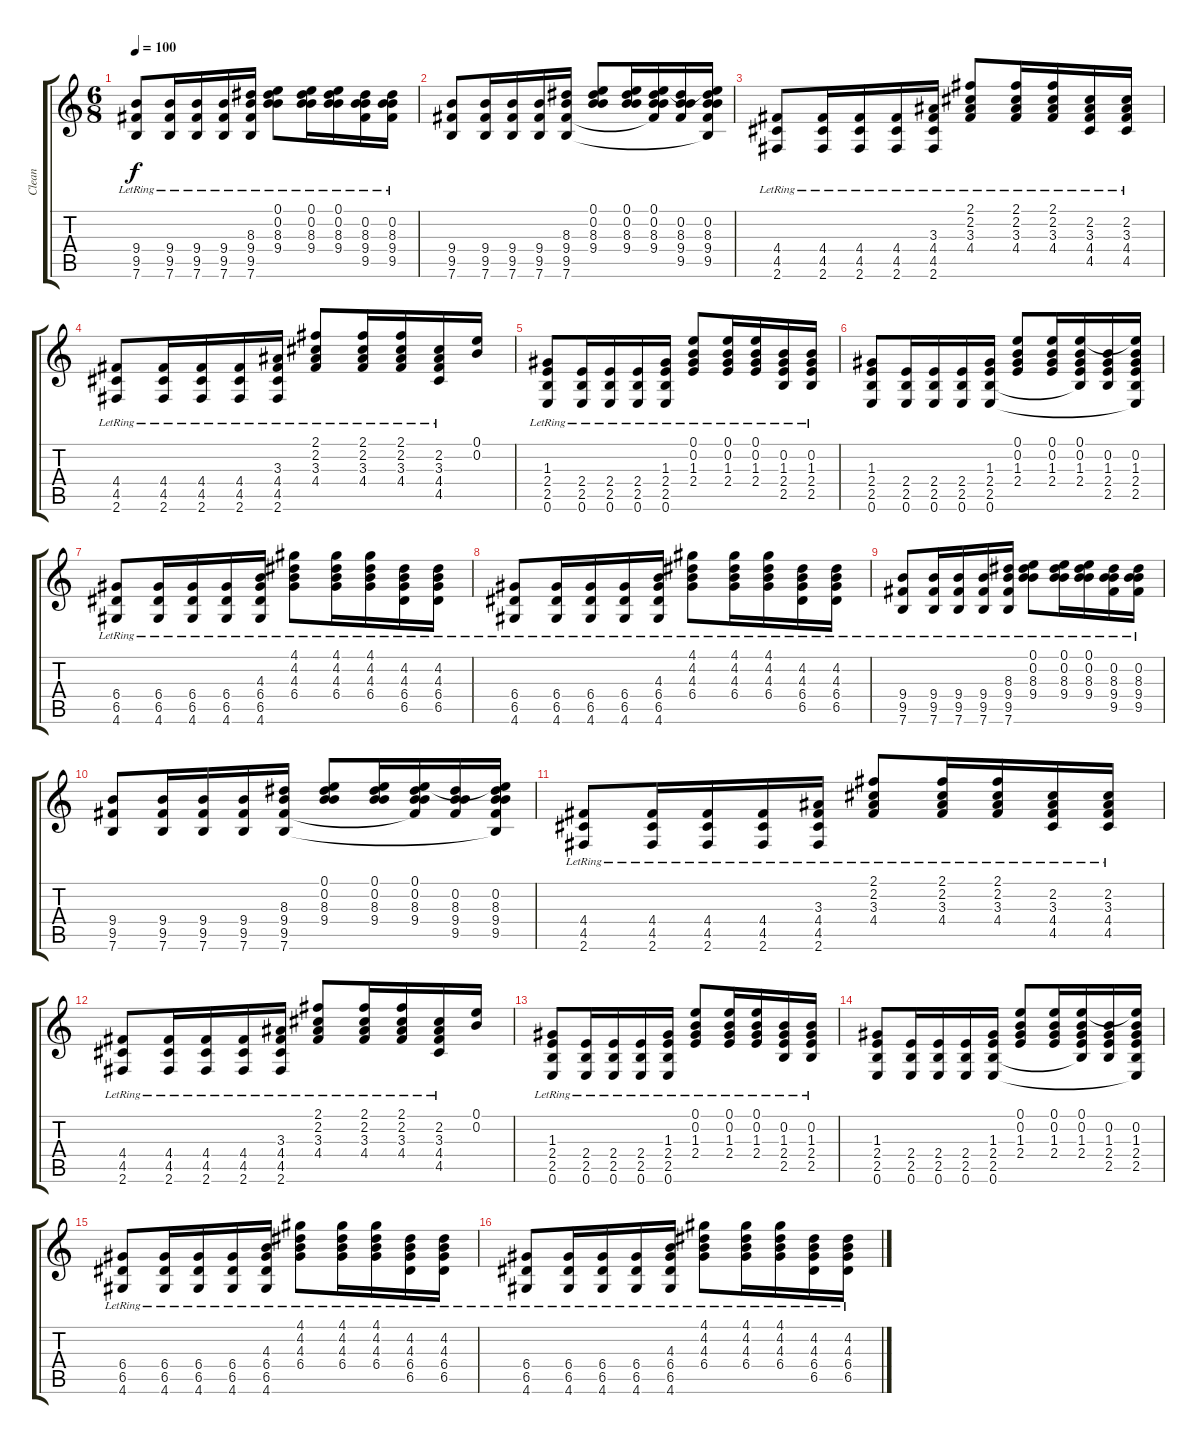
\track ("Clean" "Clean") {instrument acousticguitarsteel}
\staff {score tabs}
\tuning (E4 B3 G3 D3 A2 E2) {hide}
\ts (6 8)
\tempo 100
\clef g2
\ks c
(9.4{lr} 9.5{lr} 7.6{lr}).8{dy f} (9.4{lr} 9.5{lr} 7.6{lr}).16 (9.4{lr} 9.5{lr} 7.6{lr}).16 (9.4{lr} 9.5{lr} 7.6{lr}).16 (8.3{lr} 9.4{lr} 9.5{lr} 7.6{lr}).16 (0.1{lr} 0.2{lr} 8.3{lr} 9.4{lr}).8 (0.1{lr} 0.2{lr} 8.3{lr} 9.4{lr}).16 (0.1{lr} 0.2{lr} 8.3{lr} 9.4{lr}).16 (0.2{lr} 8.3{lr} 9.4{lr} 9.5{lr}).16 (0.2{lr} 8.3{lr} 9.4{lr} 9.5{lr}).16 |
(9.4 9.5 7.6).8 (9.4 9.5 7.6).16 (9.4 9.5 7.6).16 (9.4 9.5 7.6).16 (8.3 9.4 9.5 7.6).16 (0.1 0.2 8.3 9.4).8 (0.1 0.2 8.3 9.4).16 (0.1 0.2 8.3 9.4 9.5{t}).16 (0.2 8.3 9.4 9.5).16 (0.1{t} 0.2 8.3 9.4 9.5 7.6{t}).16 |
(4.4{lr} 4.5{lr} 2.6{lr}).8 (4.4{lr} 4.5{lr} 2.6{lr}).16 (4.4{lr} 4.5{lr} 2.6{lr}).16 (4.4{lr} 4.5{lr} 2.6{lr}).16 (3.3{lr} 4.4{lr} 4.5{lr} 2.6{lr}).16 (2.1{lr} 2.2{lr} 3.3{lr} 4.4{lr}).8 (2.1{lr} 2.2{lr} 3.3{lr} 4.4{lr}).16 (2.1{lr} 2.2{lr} 3.3{lr} 4.4{lr}).16 (2.2{lr} 3.3{lr} 4.4{lr} 4.5{lr}).16 (2.2{lr} 3.3{lr} 4.4{lr} 4.5{lr}).16 |
(4.4{lr} 4.5{lr} 2.6{lr}).8 (4.4{lr} 4.5{lr} 2.6{lr}).16 (4.4{lr} 4.5{lr} 2.6{lr}).16 (4.4{lr} 4.5{lr} 2.6{lr}).16 (3.3{lr} 4.4{lr} 4.5{lr} 2.6{lr}).16 (2.1{lr} 2.2{lr} 3.3{lr} 4.4{lr}).8 (2.1{lr} 2.2{lr} 3.3{lr} 4.4{lr}).16 (2.1{lr} 2.2{lr} 3.3{lr} 4.4{lr}).16 (2.2{lr} 3.3{lr} 4.4{lr} 4.5{lr}).16 (0.1 0.2).16 |
(1.3 2.4 2.5{lr} 0.6).8 (2.4{lr} 2.5{lr} 0.6{lr}).16 (2.4{lr} 2.5{lr} 0.6{lr}).16 (2.4{lr} 2.5{lr} 0.6{lr}).16 (1.3{lr} 2.4{lr} 2.5{lr} 0.6{lr}).16 (0.1{lr} 0.2{lr} 1.3{lr} 2.4{lr}).8 (0.1{lr} 0.2{lr} 1.3{lr} 2.4{lr}).16 (0.1{lr} 0.2{lr} 1.3{lr} 2.4{lr}).16 (0.2{lr} 1.3{lr} 2.4{lr} 2.5{lr}).16 (0.2 1.3 2.4 2.5{lr}).16 |
(1.3 2.4 2.5 0.6).8 (2.4 2.5 0.6).16 (2.4 2.5 0.6).16 (2.4 2.5 0.6).16 (1.3 2.4 2.5 0.6).16 (0.1 0.2 1.3 2.4).8 (0.1 0.2 1.3 2.4).16 (0.1 0.2 1.3 2.4 2.5{t}).16 (0.2 1.3 2.4 2.5).16 (0.1{t} 0.2 1.3 2.4 2.5 0.6{t}).16 |
(6.4{lr} 6.5{lr} 4.6{lr}).8 (6.4{lr} 6.5{lr} 4.6{lr}).16 (6.4{lr} 6.5{lr} 4.6{lr}).16 (6.4{lr} 6.5{lr} 4.6{lr}).16 (4.3{lr} 6.4{lr} 6.5{lr} 4.6{lr}).16 (4.1{lr} 4.2{lr} 4.3{lr} 6.4{lr}).8 (4.1{lr} 4.2{lr} 4.3{lr} 6.4{lr}).16 (4.1{lr} 4.2{lr} 4.3{lr} 6.4{lr}).16 (4.2{lr} 4.3{lr} 6.4{lr} 6.5{lr}).16 (4.2{lr} 4.3{lr} 6.4{lr} 6.5{lr}).16 |
(6.4{lr} 6.5{lr} 4.6{lr}).8 (6.4{lr} 6.5{lr} 4.6{lr}).16 (6.4{lr} 6.5{lr} 4.6{lr}).16 (6.4{lr} 6.5{lr} 4.6{lr}).16 (4.3{lr} 6.4{lr} 6.5{lr} 4.6{lr}).16 (4.1{lr} 4.2{lr} 4.3{lr} 6.4{lr}).8 (4.1{lr} 4.2{lr} 4.3{lr} 6.4{lr}).16 (4.1{lr} 4.2{lr} 4.3{lr} 6.4{lr}).16 (4.2{lr} 4.3{lr} 6.4{lr} 6.5{lr}).16 (4.2{lr} 4.3{lr} 6.4{lr} 6.5{lr}).16 |
(9.4{lr} 9.5{lr} 7.6{lr}).8 (9.4{lr} 9.5{lr} 7.6{lr}).16 (9.4{lr} 9.5{lr} 7.6{lr}).16 (9.4{lr} 9.5{lr} 7.6{lr}).16 (8.3{lr} 9.4{lr} 9.5{lr} 7.6{lr}).16 (0.1{lr} 0.2{lr} 8.3{lr} 9.4{lr}).8 (0.1{lr} 0.2{lr} 8.3{lr} 9.4{lr}).16 (0.1{lr} 0.2{lr} 8.3{lr} 9.4{lr}).16 (0.2{lr} 8.3{lr} 9.4{lr} 9.5{lr}).16 (0.2{lr} 8.3{lr} 9.4{lr} 9.5{lr}).16 |
(9.4 9.5 7.6).8 (9.4 9.5 7.6).16 (9.4 9.5 7.6).16 (9.4 9.5 7.6).16 (8.3 9.4 9.5 7.6).16 (0.1 0.2 8.3 9.4).8 (0.1 0.2 8.3 9.4).16 (0.1 0.2 8.3 9.4 9.5{t}).16 (0.2 8.3 9.4 9.5).16 (0.1{t} 0.2 8.3 9.4 9.5 7.6{t}).16 |
(4.4{lr} 4.5{lr} 2.6{lr}).8 (4.4{lr} 4.5{lr} 2.6{lr}).16 (4.4{lr} 4.5{lr} 2.6{lr}).16 (4.4{lr} 4.5{lr} 2.6{lr}).16 (3.3{lr} 4.4{lr} 4.5{lr} 2.6{lr}).16 (2.1{lr} 2.2{lr} 3.3{lr} 4.4{lr}).8 (2.1{lr} 2.2{lr} 3.3{lr} 4.4{lr}).16 (2.1{lr} 2.2{lr} 3.3{lr} 4.4{lr}).16 (2.2{lr} 3.3{lr} 4.4{lr} 4.5{lr}).16 (2.2{lr} 3.3{lr} 4.4{lr} 4.5{lr}).16 |
(4.4{lr} 4.5{lr} 2.6{lr}).8 (4.4{lr} 4.5{lr} 2.6{lr}).16 (4.4{lr} 4.5{lr} 2.6{lr}).16 (4.4{lr} 4.5{lr} 2.6{lr}).16 (3.3{lr} 4.4{lr} 4.5{lr} 2.6{lr}).16 (2.1{lr} 2.2{lr} 3.3{lr} 4.4{lr}).8 (2.1{lr} 2.2{lr} 3.3{lr} 4.4{lr}).16 (2.1{lr} 2.2{lr} 3.3{lr} 4.4{lr}).16 (2.2{lr} 3.3{lr} 4.4{lr} 4.5{lr}).16 (0.1 0.2).16 |
(1.3 2.4 2.5{lr} 0.6).8 (2.4{lr} 2.5{lr} 0.6{lr}).16 (2.4{lr} 2.5{lr} 0.6{lr}).16 (2.4{lr} 2.5{lr} 0.6{lr}).16 (1.3{lr} 2.4{lr} 2.5{lr} 0.6{lr}).16 (0.1{lr} 0.2{lr} 1.3{lr} 2.4{lr}).8 (0.1{lr} 0.2{lr} 1.3{lr} 2.4{lr}).16 (0.1{lr} 0.2{lr} 1.3{lr} 2.4{lr}).16 (0.2{lr} 1.3{lr} 2.4{lr} 2.5{lr}).16 (0.2 1.3 2.4 2.5{lr}).16 |
(1.3 2.4 2.5 0.6).8 (2.4 2.5 0.6).16 (2.4 2.5 0.6).16 (2.4 2.5 0.6).16 (1.3 2.4 2.5 0.6).16 (0.1 0.2 1.3 2.4).8 (0.1 0.2 1.3 2.4).16 (0.1 0.2 1.3 2.4 2.5{t}).16 (0.2 1.3 2.4 2.5).16 (0.1{t} 0.2 1.3 2.4 2.5 0.6{t}).16 |
(6.4{lr} 6.5{lr} 4.6{lr}).8{volume 7} (6.4{lr} 6.5{lr} 4.6{lr}).16 (6.4{lr} 6.5{lr} 4.6{lr}).16 (6.4{lr} 6.5{lr} 4.6{lr}).16 (4.3{lr} 6.4{lr} 6.5{lr} 4.6{lr}).16 (4.1{lr} 4.2{lr} 4.3{lr} 6.4{lr}).8 (4.1{lr} 4.2{lr} 4.3{lr} 6.4{lr}).16 (4.1{lr} 4.2{lr} 4.3{lr} 6.4{lr}).16 (4.2{lr} 4.3{lr} 6.4{lr} 6.5{lr}).16 (4.2{lr} 4.3{lr} 6.4{lr} 6.5{lr}).16 |
(6.4{lr} 6.5{lr} 4.6{lr}).8 (6.4{lr} 6.5{lr} 4.6{lr}).16 (6.4{lr} 6.5{lr} 4.6{lr}).16 (6.4{lr} 6.5{lr} 4.6{lr}).16 (4.3{lr} 6.4{lr} 6.5{lr} 4.6{lr}).16 (4.1{lr} 4.2{lr} 4.3{lr} 6.4{lr}).8 (4.1{lr} 4.2{lr} 4.3{lr} 6.4{lr}).16 (4.1{lr} 4.2{lr} 4.3{lr} 6.4{lr}).16 (4.2{lr} 4.3{lr} 6.4{lr} 6.5{lr}).16 (4.2{lr} 4.3{lr} 6.4{lr} 6.5{lr}).16
